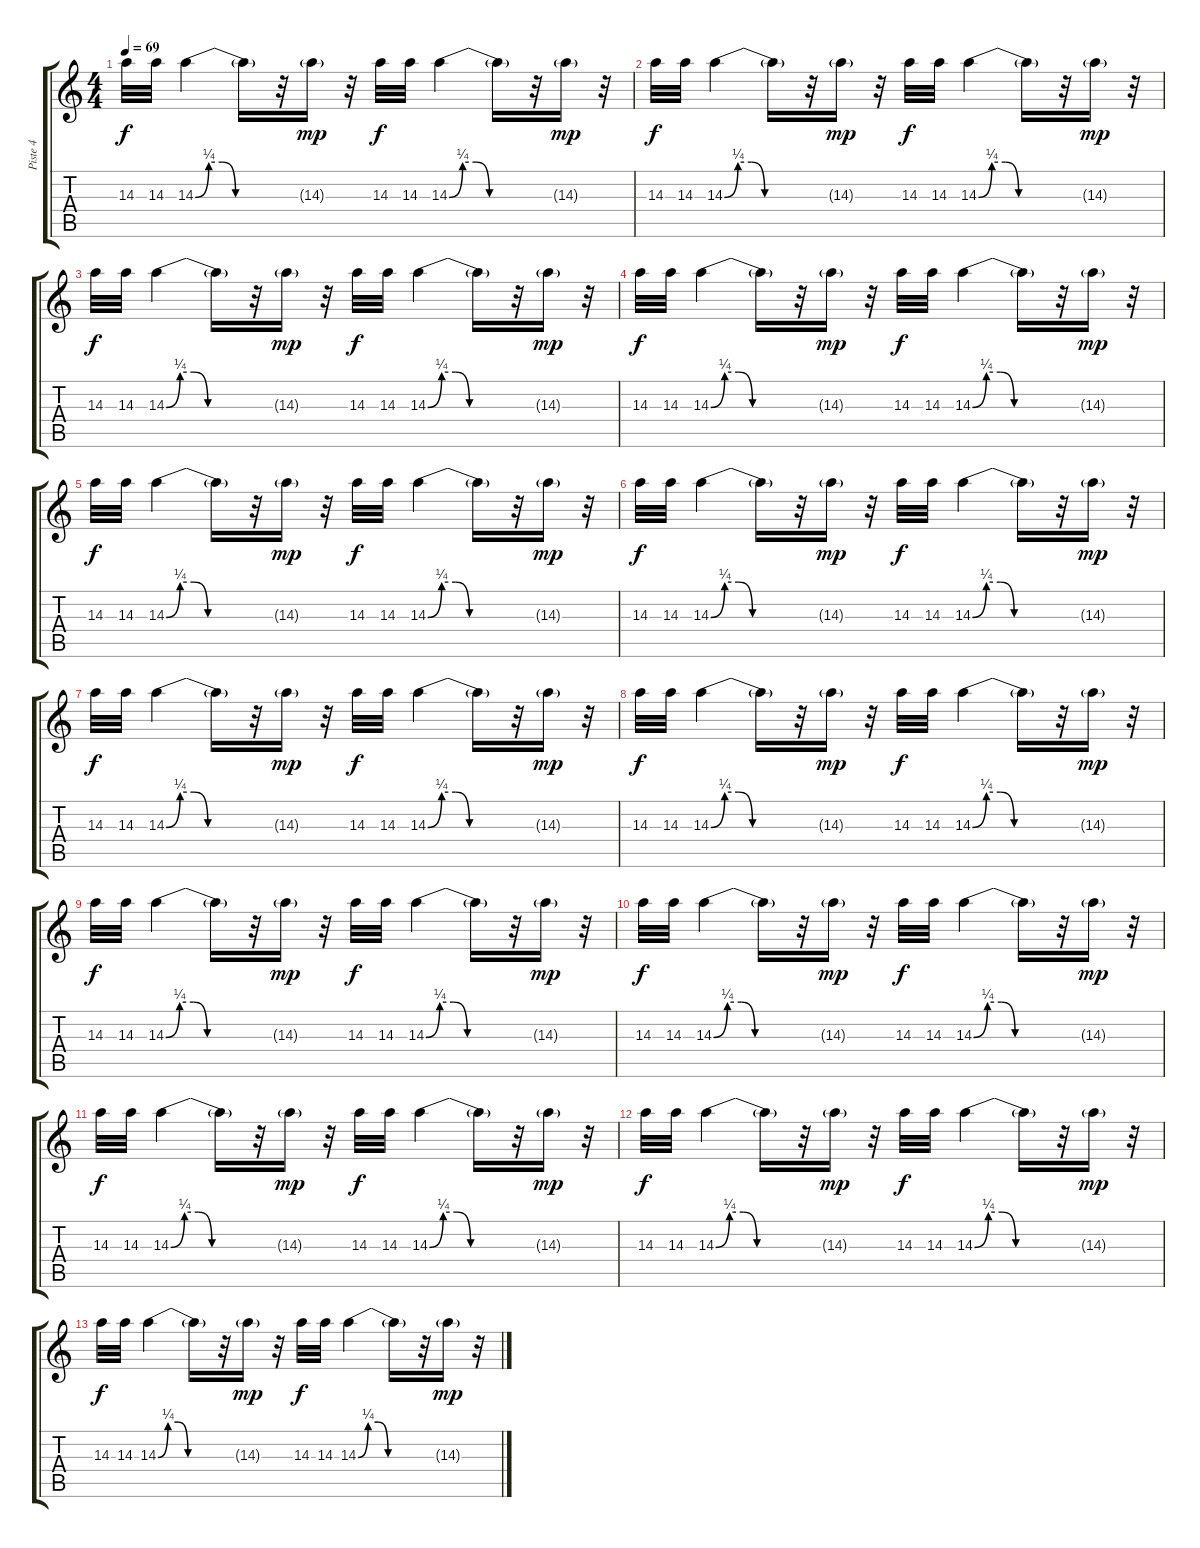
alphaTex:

\track ("Piste 4" "Piste 4") {instrument electricguitarjazz}
\staff {score tabs}
\tuning (E4 B3 G3 D3 A2 E2) {hide}
\ts (4 4)
\tempo 69
\clef g2
\ks c
14.3.32{dy f} 14.3.32 14.3{be (custom 0 0 10 1 20 1 30 0 60 0)}.4 14.3{t}.16 r.32 14.3{g}.16{dy mp} r.32 14.3.32{dy f} 14.3.32 14.3{be (custom 0 0 10 1 20 1 30 0 60 0)}.4 14.3{t}.16 r.32 14.3{g}.16{dy mp} r.32 |
14.3.32{dy f} 14.3.32 14.3{be (custom 0 0 10 1 20 1 30 0 60 0)}.4 14.3{t}.16 r.32 14.3{g}.16{dy mp} r.32 14.3.32{dy f} 14.3.32 14.3{be (custom 0 0 10 1 20 1 30 0 60 0)}.4 14.3{t}.16 r.32 14.3{g}.16{dy mp} r.32 |
14.3.32{dy f} 14.3.32 14.3{be (custom 0 0 10 1 20 1 30 0 60 0)}.4 14.3{t}.16 r.32 14.3{g}.16{dy mp} r.32 14.3.32{dy f} 14.3.32 14.3{be (custom 0 0 10 1 20 1 30 0 60 0)}.4 14.3{t}.16 r.32 14.3{g}.16{dy mp} r.32 |
14.3.32{dy f} 14.3.32 14.3{be (custom 0 0 10 1 20 1 30 0 60 0)}.4 14.3{t}.16 r.32 14.3{g}.16{dy mp} r.32 14.3.32{dy f} 14.3.32 14.3{be (custom 0 0 10 1 20 1 30 0 60 0)}.4 14.3{t}.16 r.32 14.3{g}.16{dy mp} r.32 |
14.3.32{dy f} 14.3.32 14.3{be (custom 0 0 10 1 20 1 30 0 60 0)}.4 14.3{t}.16 r.32 14.3{g}.16{dy mp} r.32 14.3.32{dy f} 14.3.32 14.3{be (custom 0 0 10 1 20 1 30 0 60 0)}.4 14.3{t}.16 r.32 14.3{g}.16{dy mp} r.32 |
14.3.32{dy f} 14.3.32 14.3{be (custom 0 0 10 1 20 1 30 0 60 0)}.4 14.3{t}.16 r.32 14.3{g}.16{dy mp} r.32 14.3.32{dy f} 14.3.32 14.3{be (custom 0 0 10 1 20 1 30 0 60 0)}.4 14.3{t}.16 r.32 14.3{g}.16{dy mp} r.32 |
14.3.32{dy f} 14.3.32 14.3{be (custom 0 0 10 1 20 1 30 0 60 0)}.4 14.3{t}.16 r.32 14.3{g}.16{dy mp} r.32 14.3.32{dy f} 14.3.32 14.3{be (custom 0 0 10 1 20 1 30 0 60 0)}.4 14.3{t}.16 r.32 14.3{g}.16{dy mp} r.32 |
14.3.32{dy f} 14.3.32 14.3{be (custom 0 0 10 1 20 1 30 0 60 0)}.4 14.3{t}.16 r.32 14.3{g}.16{dy mp} r.32 14.3.32{dy f} 14.3.32 14.3{be (custom 0 0 10 1 20 1 30 0 60 0)}.4 14.3{t}.16 r.32 14.3{g}.16{dy mp} r.32 |
14.3.32{dy f} 14.3.32 14.3{be (custom 0 0 10 1 20 1 30 0 60 0)}.4 14.3{t}.16 r.32 14.3{g}.16{dy mp} r.32 14.3.32{dy f} 14.3.32 14.3{be (custom 0 0 10 1 20 1 30 0 60 0)}.4 14.3{t}.16 r.32 14.3{g}.16{dy mp} r.32 |
14.3.32{dy f} 14.3.32 14.3{be (custom 0 0 10 1 20 1 30 0 60 0)}.4 14.3{t}.16 r.32 14.3{g}.16{dy mp} r.32 14.3.32{dy f} 14.3.32 14.3{be (custom 0 0 10 1 20 1 30 0 60 0)}.4 14.3{t}.16 r.32 14.3{g}.16{dy mp} r.32 |
14.3.32{dy f} 14.3.32 14.3{be (custom 0 0 10 1 20 1 30 0 60 0)}.4 14.3{t}.16 r.32 14.3{g}.16{dy mp} r.32 14.3.32{dy f} 14.3.32 14.3{be (custom 0 0 10 1 20 1 30 0 60 0)}.4 14.3{t}.16 r.32 14.3{g}.16{dy mp} r.32 |
14.3.32{dy f} 14.3.32 14.3{be (custom 0 0 10 1 20 1 30 0 60 0)}.4 14.3{t}.16 r.32 14.3{g}.16{dy mp} r.32 14.3.32{dy f} 14.3.32 14.3{be (custom 0 0 10 1 20 1 30 0 60 0)}.4 14.3{t}.16 r.32 14.3{g}.16{dy mp} r.32 |
14.3.32{dy f} 14.3.32 14.3{be (custom 0 0 10 1 20 1 30 0 60 0)}.4 14.3{t}.16 r.32 14.3{g}.16{dy mp} r.32 14.3.32{dy f} 14.3.32 14.3{be (custom 0 0 10 1 20 1 30 0 60 0)}.4 14.3{t}.16 r.32 14.3{g}.16{dy mp} r.32
